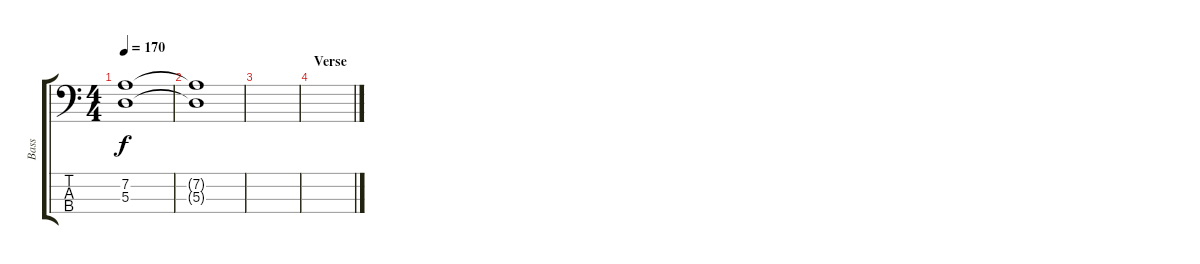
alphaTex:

\track ("Bass" "Bass") {instrument electricbasspick}
\staff {score tabs}
\tuning (G2 D2 A1 E1) {hide}
\ts (4 4)
\tempo 170
\clef f4
\ks c
(7.2{t} 5.3{t}).1{dy f volume 7} |
(7.2{t} 5.3{t}).1 |
|
\section ("" "Verse")
